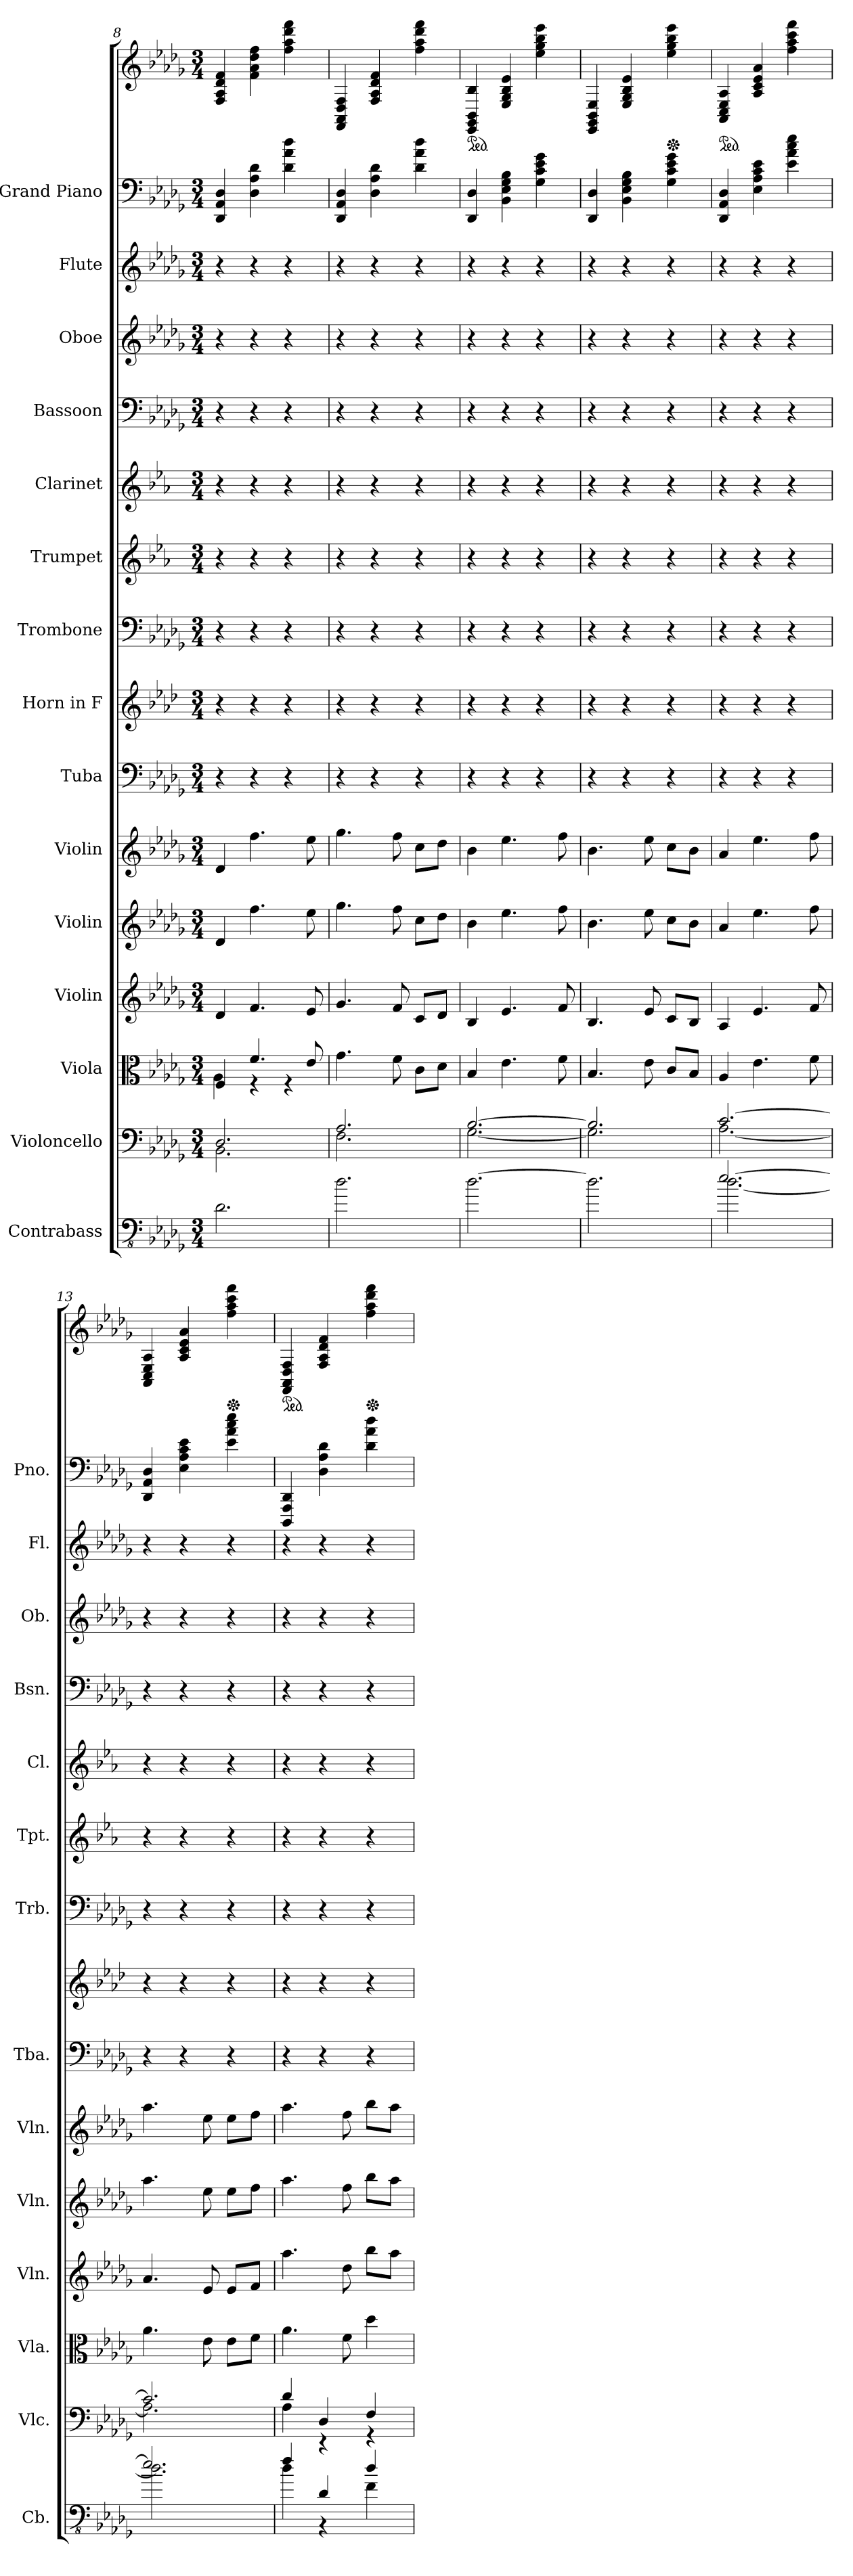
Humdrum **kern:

**kern	**kern	**kern	**kern	**kern	**kern	**kern	**kern	**kern	**kern	**kern	**kern	**kern	**kern	**kern	**kern
*part15	*part14	*part13	*part12	*part11	*part10	*part9	*part8	*part7	*part6	*part5	*part4	*part3	*part2	*part1	*part1
*staff16	*staff15	*staff14	*staff13	*staff12	*staff11	*staff10	*staff9	*staff8	*staff7	*staff6	*staff5	*staff4	*staff3	*staff2	*staff1
*I"Contrabass	*I"Violoncello	*I"Viola	*I"Violin	*I"Violin	*I"Violin	*I"Tuba	*I"Horn in F	*I"Trombone	*I"Trumpet	*I"Clarinet	*I"Bassoon	*I"Oboe	*I"Flute	*I"Grand Piano	*
*I'Cb.	*I'Vlc.	*I'Vla.	*I'Vln.	*I'Vln.	*I'Vln.	*I'Tba.	*	*I'Trb.	*I'Tpt.	*I'Cl.	*I'Bsn.	*I'Ob.	*I'Fl.	*I'Pno.	*
*clefFv4	*clefF4	*clefC3	*clefG2	*clefG2	*clefG2	*clefF4	*clefG2	*clefF4	*clefG2	*clefG2	*clefF4	*clefG2	*clefG2	*clefF4	*clefG2
*ITrd7c12	*	*	*	*	*	*	*ITrd4c7	*	*ITrd1c2	*ITrd1c2	*	*	*	*	*
*k[b-e-a-d-g-]	*k[b-e-a-d-g-]	*k[b-e-a-d-g-]	*k[b-e-a-d-g-]	*k[b-e-a-d-g-]	*k[b-e-a-d-g-]	*k[b-e-a-d-g-]	*k[b-e-a-d-g-]	*k[b-e-a-d-g-]	*k[b-e-a-d-g-]	*k[b-e-a-d-g-]	*k[b-e-a-d-g-]	*k[b-e-a-d-g-]	*k[b-e-a-d-g-]	*k[b-e-a-d-g-]	*k[b-e-a-d-g-]
*M3/4	*M3/4	*M3/4	*M3/4	*M3/4	*M3/4	*M3/4	*M3/4	*M3/4	*M3/4	*M3/4	*M3/4	*M3/4	*M3/4	*M3/4	*M3/4
=8	=8	=8	=8	=8	=8	=8	=8	=8	=8	=8	=8	=8	=8	=8	=8
*	*^	*^	*	*	*	*	*	*	*	*	*	*	*	*	*
*	*	*	*	*	*	*	*	*	*	*	*	*	*	*	*	*8ba	*
2.DD-	2.D-	2.BB-	4F	4A-	4d-	4d-	4d-	4r	4r	4r	4r	4r	4r	4r	4r	4AAA- 4DDD- 4DD-	4f 4d- 4A- 4F
*	*	*	*	*	*	*	*	*	*	*	*	*	*	*	*	*X8va	*
.	.	.	4.f	4r	4.f	4.ff	4.ff	4r	4r	4r	4r	4r	4r	4r	4r	4A- 4D- 4d-	4ff 4dd- 4a- 4f
*	*	*	*	*	*	*	*	*	*	*	*	*	*	*	*	*	*8va
.	.	.	.	4r	.	.	.	4r	4r	4r	4r	4r	4r	4r	4r	4d- 4dd- 4a-	4ffff 4dddd- 4aaa- 4fff
.	.	.	8e-	.	8e-	8ee-	8ee-	.	.	.	.	.	.	.	.	.	.
*	*	*	*v	*v	*	*	*	*	*	*	*	*	*	*	*	*	*
=9	=9	=9	=9	=9	=9	=9	=9	=9	=9	=9	=9	=9	=9	=9	=9	=9
*	*	*	*	*	*	*	*	*	*	*	*	*	*	*	*8ba	*
2.D-	2.A-	2.F	4.g-	4.g-	4.gg-	4.gg-	4r	4r	4r	4r	4r	4r	4r	4r	4AAA- 4DDD- 4DD-	4f 4d- 4A- 4F
*	*	*	*	*	*	*	*	*	*	*	*	*	*	*	*X8va	*
.	.	.	.	.	.	.	4r	4r	4r	4r	4r	4r	4r	4r	4A- 4D- 4d-	4ff 4dd- 4a- 4f
.	.	.	8f	8f	8ff	8ff	.	.	.	.	.	.	.	.	.	.
*	*	*	*	*	*	*	*	*	*	*	*	*	*	*	*	*X8ba
*	*	*	*	*	*	*	*	*	*	*	*	*	*	*	*	*8va
.	.	.	8cL	8cL	8ccL	8ccL	4r	4r	4r	4r	4r	4r	4r	4r	4d- 4dd- 4a-	4ffff 4aaa- 4fff 4dddd-
.	.	.	8d-J	8d-J	8dd-J	8dd-J	.	.	.	.	.	.	.	.	.	.
=10	=10	=10	=10	=10	=10	=10	=10	=10	=10	=10	=10	=10	=10	=10	=10	=10
*	*	*	*	*	*	*	*	*	*	*	*	*	*	*	*8ba	*
*	*	*	*	*	*	*	*	*	*	*	*	*	*	*	*	*ped
[2.D-	[2.B-	[2.G-	4B-	4B-	4b-	4b-	4r	4r	4r	4r	4r	4r	4r	4r	4DDD- 4DD-	4E- 4G- 4B- 4b-
*	*	*	*	*	*	*	*	*	*	*	*	*	*	*	*X8va	*
.	.	.	4.e-	4.e-	4.ee-	4.ee-	4r	4r	4r	4r	4r	4r	4r	4r	4B- 4BB- 4G- 4E-	4e- 4g- 4ee- 4b-
*	*	*	*	*	*	*	*	*	*	*	*	*	*	*	*	*X8ba
*	*	*	*	*	*	*	*	*	*	*	*	*	*	*	*	*8va
.	.	.	.	.	.	.	4r	4r	4r	4r	4r	4r	4r	4r	4G- 4g- 4e- 4c	4eee- 4ggg- 4eeee- 4bbb-
.	.	.	8f	8f	8ff	8ff	.	.	.	.	.	.	.	.	.	.
=11	=11	=11	=11	=11	=11	=11	=11	=11	=11	=11	=11	=11	=11	=11	=11	=11
*	*	*	*	*	*	*	*	*	*	*	*	*	*	*	*8ba	*
2.D-]	2.B-]	2.G-]	4.B-	4.B-	4.b-	4.b-	4r	4r	4r	4r	4r	4r	4r	4r	4DDD- 4DD-	4E- 4G- 4e- 4B-
*	*	*	*	*	*	*	*	*	*	*	*	*	*	*	*X8va	*
.	.	.	.	.	.	.	4r	4r	4r	4r	4r	4r	4r	4r	4B- 4BB- 4G- 4E-	4e- 4g- 4ee- 4b-
.	.	.	8e-	8e-	8ee-	8ee-	.	.	.	.	.	.	.	.	.	.
*	*	*	*	*	*	*	*	*	*	*	*	*	*	*	*	*X8ba
*	*	*	*	*	*	*	*	*	*	*	*	*	*	*	*	*Xped
*	*	*	*	*	*	*	*	*	*	*	*	*	*	*	*	*8va
.	.	.	8cL	8cL	8ccL	8ccL	4r	4r	4r	4r	4r	4r	4r	4r	4G- 4g- 4e- 4c	4eee- 4ggg- 4eeee- 4bbb-
.	.	.	8B-J	8B-J	8b-J	8b-J	.	.	.	.	.	.	.	.	.	.
=12	=12	=12	=12	=12	=12	=12	=12	=12	=12	=12	=12	=12	=12	=12	=12	=12
*^	*	*	*	*	*	*	*	*	*	*	*	*	*	*	*	*
*	*	*	*	*	*	*	*	*	*	*	*	*	*	*	*	*8ba	*
*	*	*	*	*	*	*	*	*	*	*	*	*	*	*	*	*	*ped
[2.E-	[2.D-	[2.c	[2.A-	4A-	4A-	4a-	4a-	4r	4r	4r	4r	4r	4r	4r	4r	4DDD- 4DD- 4AAA-	4a- 4e- 4c 4A-
*	*	*	*	*	*	*	*	*	*	*	*	*	*	*	*	*X8va	*
.	.	.	.	4.e-	4.e-	4.ee-	4.ee-	4r	4r	4r	4r	4r	4r	4r	4r	4E- 4e- 4c 4A-	4a- 4aa- 4ee- 4cc
*	*	*	*	*	*	*	*	*	*	*	*	*	*	*	*	*	*X8ba
*	*	*	*	*	*	*	*	*	*	*	*	*	*	*	*	*	*8va
.	.	.	.	.	.	.	.	4r	4r	4r	4r	4r	4r	4r	4r	4a- 4cc 4ee- 4e-	4fff 4aaa- 4cccc 4ffff
.	.	.	.	8f	8f	8ff	8ff	.	.	.	.	.	.	.	.	.	.
=13	=13	=13	=13	=13	=13	=13	=13	=13	=13	=13	=13	=13	=13	=13	=13	=13	=13
*	*	*	*	*	*	*	*	*	*	*	*	*	*	*	*	*8ba	*
2.E-]	2.D-]	2.c]	2.A-]	4.a-	4.a-	4.aa-	4.aa-	4r	4r	4r	4r	4r	4r	4r	4r	4DDD- 4DD- 4AAA-	4a- 4e- 4c 4A-
*	*	*	*	*	*	*	*	*	*	*	*	*	*	*	*	*X8va	*
.	.	.	.	.	.	.	.	4r	4r	4r	4r	4r	4r	4r	4r	4E- 4e- 4c 4A-	4a- 4aa- 4ee- 4cc
.	.	.	.	8e-	8e-	8ee-	8ee-	.	.	.	.	.	.	.	.	.	.
*	*	*	*	*	*	*	*	*	*	*	*	*	*	*	*	*	*X8ba
*	*	*	*	*	*	*	*	*	*	*	*	*	*	*	*	*	*Xped
*	*	*	*	*	*	*	*	*	*	*	*	*	*	*	*	*	*8va
.	.	.	.	8e-L	8e-L	8ee-L	8ee-L	4r	4r	4r	4r	4r	4r	4r	4r	4a- 4cc 4ee- 4e-	4fff 4aaa- 4cccc 4ffff
.	.	.	.	8fJ	8fJ	8ffJ	8ffJ	.	.	.	.	.	.	.	.	.	.
=14	=14	=14	=14	=14	=14	=14	=14	=14	=14	=14	=14	=14	=14	=14	=14	=14	=14
*	*	*	*	*	*	*	*	*	*	*	*	*	*	*	*	*	*ped
4F	4D-	4d-	4A-	4.a-	4.aa-	4.aa-	4.aa-	4r	4r	4r	4r	4r	4r	4r	4r	4AAA- 4DDD- 4DD-	4f 4d- 4A- 4F
*	*	*	*	*	*	*	*	*	*	*	*	*	*	*	*	*X8va	*
4DD-	4r	4D-	4r	.	.	.	.	4r	4r	4r	4r	4r	4r	4r	4r	4A- 4D- 4d-	4ff 4dd- 4a- 4f
.	.	.	.	8f	8dd-	8ff	8ff	.	.	.	.	.	.	.	.	.	.
*	*	*	*	*	*	*	*	*	*	*	*	*	*	*	*	*	*X8ba
*	*	*	*	*	*	*	*	*	*	*	*	*	*	*	*	*	*Xped
*	*	*	*	*	*	*	*	*	*	*	*	*	*	*	*	*	*8va
4D-	4FF	4F	4r	4dd-	8bb-L	8bb-L	8bb-L	4r	4r	4r	4r	4r	4r	4r	4r	4d- 4dd- 4a-	4ffff 4dddd- 4aaa- 4fff
.	.	.	.	.	8aa-J	8aa-J	8aa-J	.	.	.	.	.	.	.	.	.	.
*v	*v	*	*	*	*	*	*	*	*	*	*	*	*	*	*	*	*
*	*v	*v	*	*	*	*	*	*	*	*	*	*	*	*	*	*
=	=	=	=	=	=	=	=	=	=	=	=	=	=	=	=
*-	*-	*-	*-	*-	*-	*-	*-	*-	*-	*-	*-	*-	*-	*-	*-
